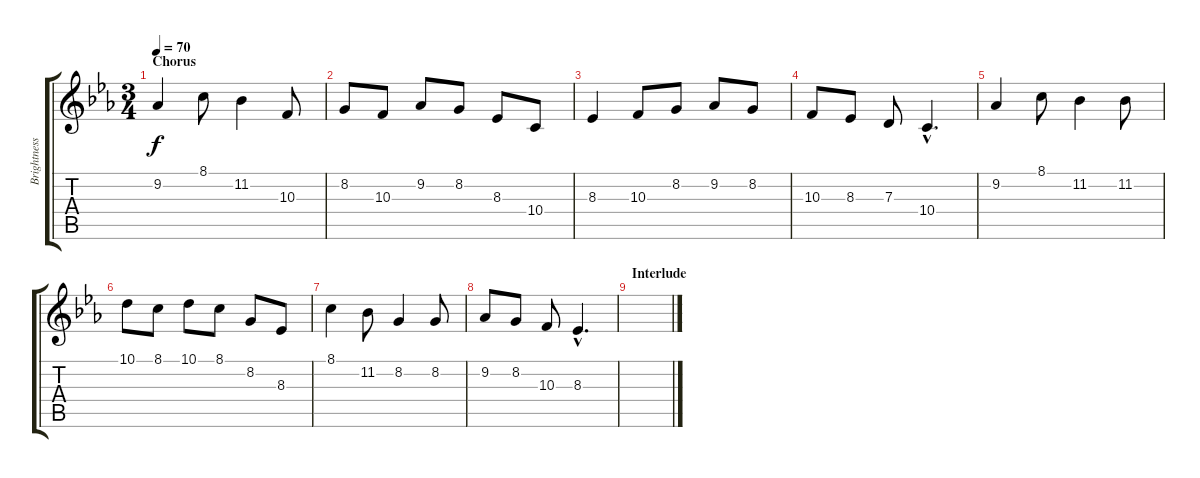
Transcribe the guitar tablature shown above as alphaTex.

\track ("Brightness (High Keys)" "Brightness") {instrument fx5brightness}
\staff {score tabs}
\tuning (E4 B3 G3 D3 A2 E2) {hide}
\ts (3 4)
\section ("" "Chorus")
\tempo 70
\clef g2
\ks cminor
9.2.4{dy f volume 14} 8.1.8 11.2.4 10.3.8 |
8.2.8 10.3.8 9.2.8 8.2.8 8.3.8 10.4.8 |
8.3.4 10.3.8 8.2.8 9.2.8 8.2.8 |
10.3.8 8.3.8 7.3.8 10.4{hac}.4{d} |
9.2.4 8.1.8 11.2.4 11.2.8 |
10.1.8 8.1.8 10.1.8 8.1.8 8.2.8 8.3.8 |
8.1.4 11.2.8 8.2.4 8.2.8 |
9.2.8 8.2.8 10.3.8 8.3{hac}.4{d} |
\section ("" "Interlude")
